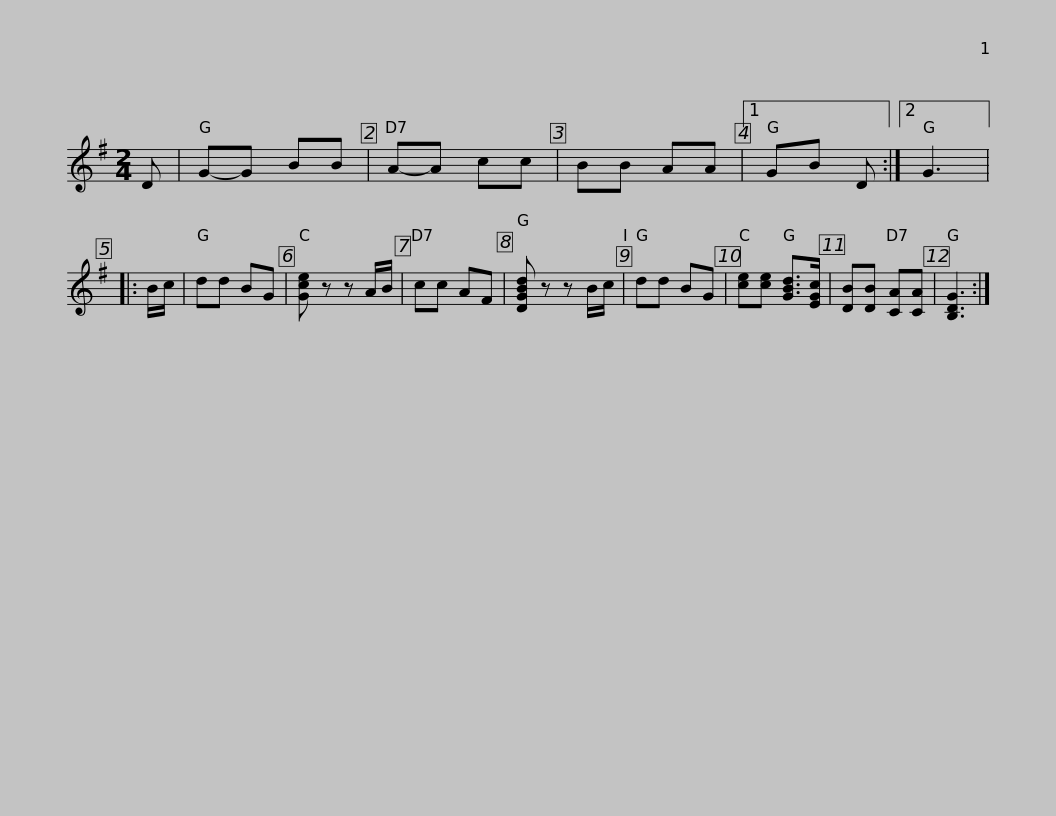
X:1
L:1/8
M:2/4
I:linebreak $
K:G
V:1 treble
V:1
 D | G-G BB | A-A cc | BB AA |1 GB D :|2 %5
 G3 |: B/c/ | dd BG | [Gce] z z A/B/ | cc AF | %10
 [DGBd] z z B/c/ |$ dd BG | [ce][ce] [GBd]>[EGc] | [DB][DB] [CA][CA] | [B,DG]3 :| %15
